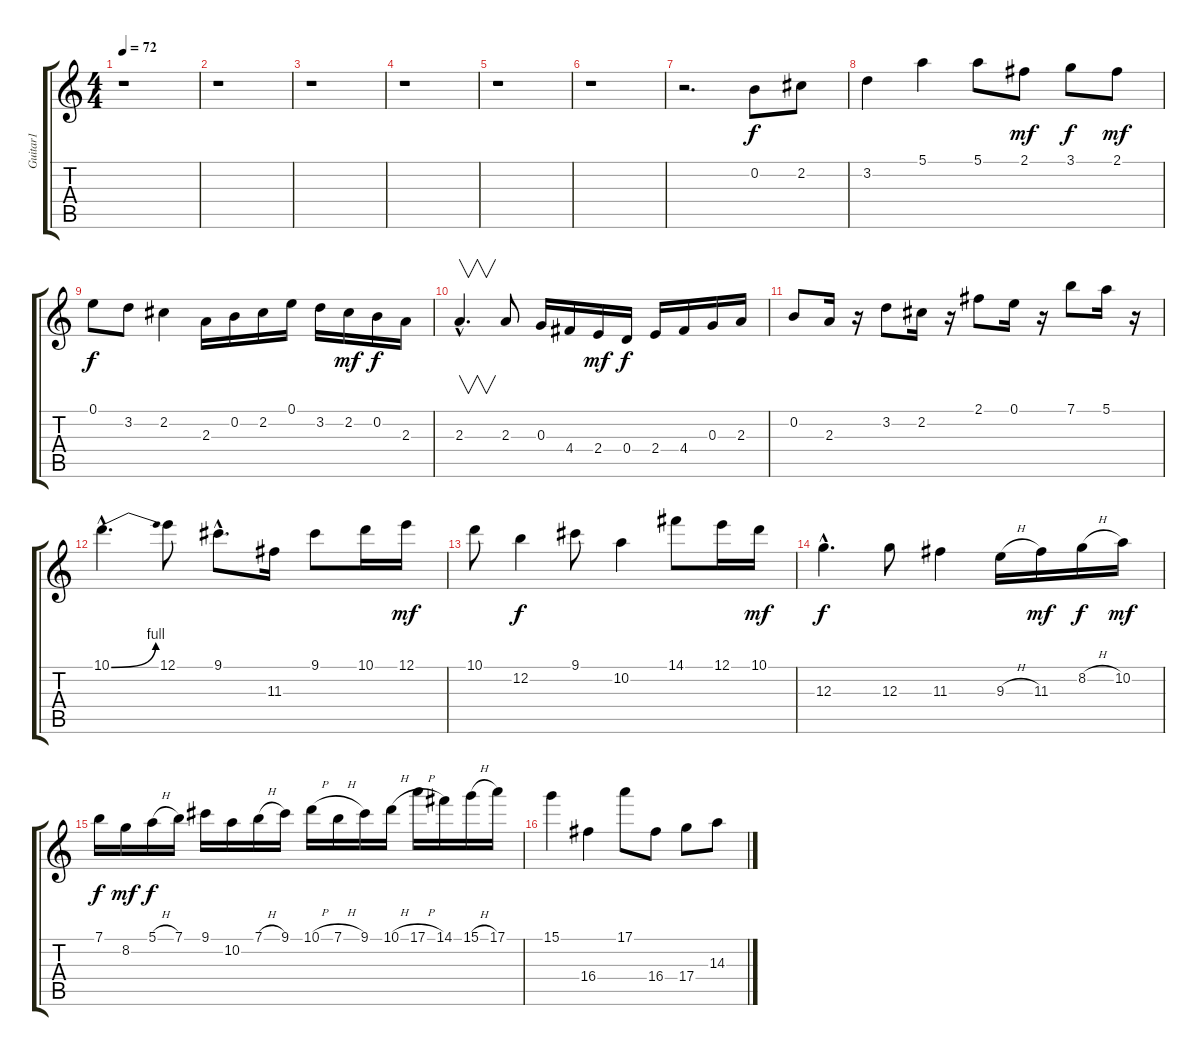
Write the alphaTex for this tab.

\track ("Guitar1" "Guitar1") {instrument distortionguitar}
\staff {score tabs}
\tuning (E4 B3 G3 D3 A2 E2) {hide}
\ts (4 4)
\tempo 72
\clef g2
\ks c
r.1{dy f} |
r.1 |
r.1 |
r.1 |
r.1 |
r.1 |
r.2{d} 0.2.8 2.2.8 |
3.2.4 5.1.4 5.1.8 2.1.8{dy mf} 3.1.8{dy f} 2.1.8{dy mf} |
0.1.8{dy f} 3.2.8 2.2.4 2.3.16 0.2.16 2.2.16 0.1.16 3.2.16 2.2.16{dy mf} 0.2.16{dy f} 2.3.16 |
2.3{hac}.4{v d} 2.3.8 0.3.16 4.4.16 2.4.16{dy mf} 0.4.16{dy f} 2.4.16 4.4.16 0.3.16 2.3.16 |
0.2.8 2.3.16 r.16 3.2.8 2.2.16 r.16 2.1.8 0.1.16 r.16 7.1.8 5.1.16 r.16 |
10.1{be (bend 0 0 60 4) hac}.4{d} 12.1.8 9.1{hac}.8{d} 11.3.16 9.1.8 10.1.16 12.1.16{dy mf} |
10.1.8 12.2.4{dy f} 9.1.8 10.2.4 14.1.8 12.1.16 10.1.16{dy mf} |
12.3{hac}.4{d dy f} 12.3.8 11.3.4 9.3{h}.16 11.3.16{dy mf} 8.2{h}.16{dy f} 10.2.16{dy mf} |
7.1.16{dy f} 8.2.16{dy mf} 5.1{h}.16{dy f} 7.1.16 9.1.16 10.2.16 7.1{h}.16 9.1.16 10.1{h}.16 7.1{h}.16 9.1.16 10.1{h}.16 17.1{h}.16 14.1.16 15.1{h}.16 17.1.16 |
15.1.4 16.4.4 17.1.8 16.4.8 17.4.8 14.3.8
